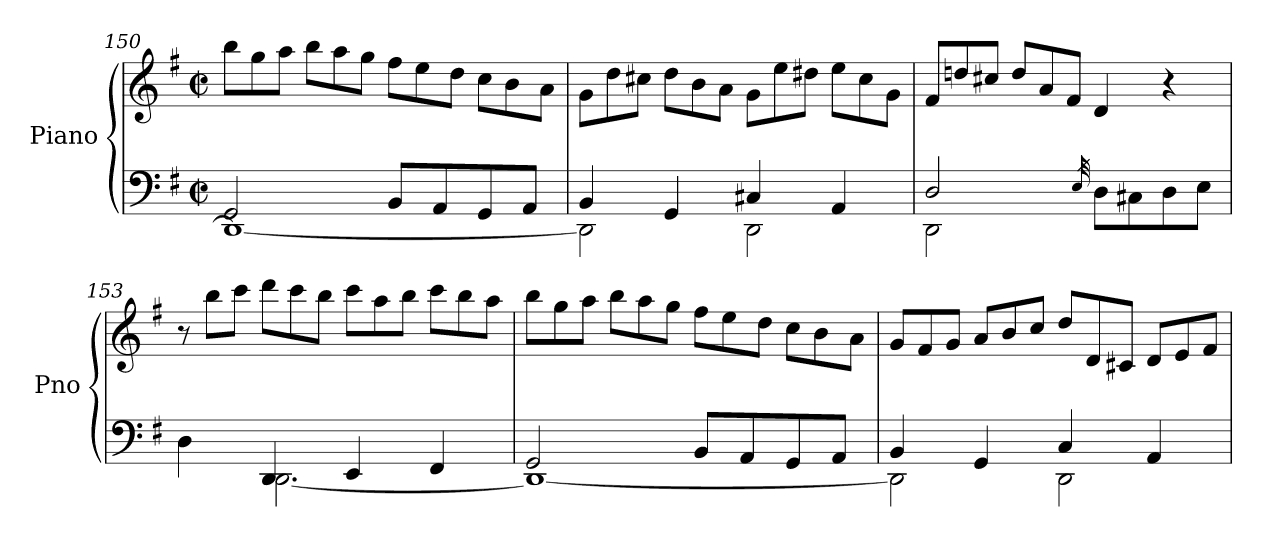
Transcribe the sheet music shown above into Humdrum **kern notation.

**kern	**kern
*part1	*part1
*staff2	*staff1
*I"Piano	*
*I'Pno	*
*clefF4	*clefG2
*k[f#]	*k[f#]
*G:	*G:
*M2/2	*M2/2
*met(c|)	*met(c|)
=150	=150
*^	*
*	*	*Xtuplet
2GG/	1DD_	12bb\L
.	.	12gg\
.	.	12aa\J
.	.	12bb\L
.	.	12aa\
.	.	12gg\J
8BB/L	.	12ff#\L
.	.	12ee\
8AA/	.	.
.	.	12dd\J
8GG/	.	12cc\L
.	.	12b\
8AA/J	.	.
.	.	12a\J
=151	=151	=151
4BB/	2DD\]	12g\L
.	.	12dd\
.	.	12cc#X\J
4GG/	.	12dd\L
.	.	12b\
.	.	12a\J
4C#X/	2DD\	12g\L
.	.	12ee\
.	.	12dd#X\J
4AA/	.	12ee\L
.	.	12cc#\
.	.	12g\J
=152	=152	=152
2D/	2DD\	12f#/L
.	.	12ddn/
.	.	12cc#X/J
.	.	12dd/L
.	.	12a/
.	.	12f#/J
32qE/	.	.
8D\L	2ryy	4d/
8C#X\	.	.
8D\	.	4r
8E\J	.	.
!!LO:PB:g=z
=153	=153	=153
4D\	4ryy	12r
.	.	12bb\L
.	.	12ccc\J
4DD/	[2.DD\	12ddd\L
.	.	12ccc\
.	.	12bb\J
4EE/	.	12ccc\L
.	.	12aa\
.	.	12bb\J
4FF#/	.	12ccc\L
.	.	12bb\
.	.	12aa\J
=154	=154	=154
2GG/	1DD_	12bb\L
.	.	12gg\
.	.	12aa\J
.	.	12bb\L
.	.	12aa\
.	.	12gg\J
8BB/L	.	12ff#\L
.	.	12ee\
8AA/	.	.
.	.	12dd\J
8GG/	.	12cc\L
.	.	12b\
8AA/J	.	.
.	.	12a\J
=155	=155	=155
4BB/	2DD\]	12g/L
.	.	12f#/
.	.	12g/J
4GG/	.	12a/L
.	.	12b/
.	.	12cc/J
4C/	2DD\	12dd/L
.	.	12d/
.	.	12c#X/J
4AA/	.	12d/L
.	.	12e/
.	.	12f#/J
*v	*v	*
=	=
*-	*-
